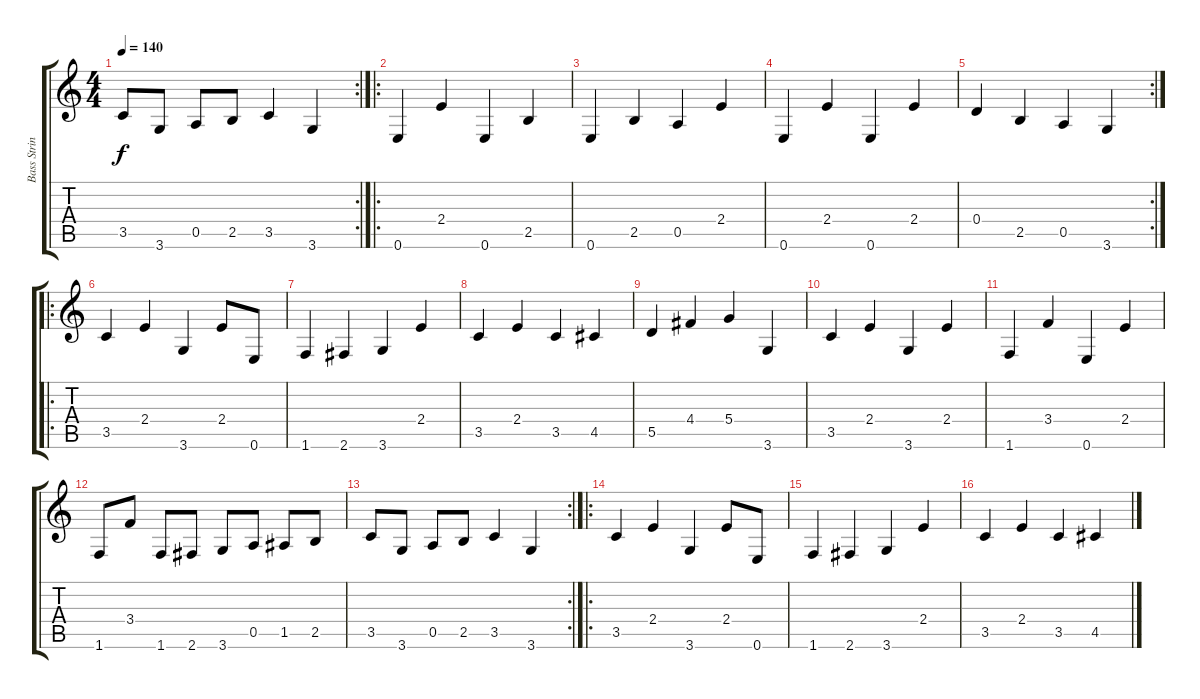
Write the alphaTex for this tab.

\track ("Bass Strings" "Bass Strin") {instrument acousticguitarsteel}
\staff {score tabs}
\tuning (E4 B3 G3 D3 A2 E2) {hide}
\rc 2
\ts (4 4)
\tempo 140
\clef g2
\ks c
3.5.8{dy f} 3.6.8 0.5.8 2.5.8 3.5.4 3.6.4 |
\ro
0.6.4 2.4.4 0.6.4 2.5.4 |
0.6.4 2.5.4 0.5.4 2.4.4 |
0.6.4 2.4.4 0.6.4 2.4.4 |
\rc 2
0.4.4 2.5.4 0.5.4 3.6.4 |
\ro
3.5.4 2.4.4 3.6.4 2.4.8 0.6.8 |
1.6.4 2.6.4 3.6.4 2.4.4 |
3.5.4 2.4.4 3.5.4 4.5.4 |
5.5.4 4.4.4 5.4.4 3.6.4 |
3.5.4 2.4.4 3.6.4 2.4.4 |
1.6.4 3.4.4 0.6.4 2.4.4 |
1.6.8 3.4.8 1.6.8 2.6.8 3.6.8 0.5.8 1.5.8 2.5.8 |
\rc 2
3.5.8 3.6.8 0.5.8 2.5.8 3.5.4 3.6.4 |
\ro
3.5.4 2.4.4 3.6.4 2.4.8 0.6.8 |
1.6.4 2.6.4 3.6.4 2.4.4 |
3.5.4 2.4.4 3.5.4 4.5.4
